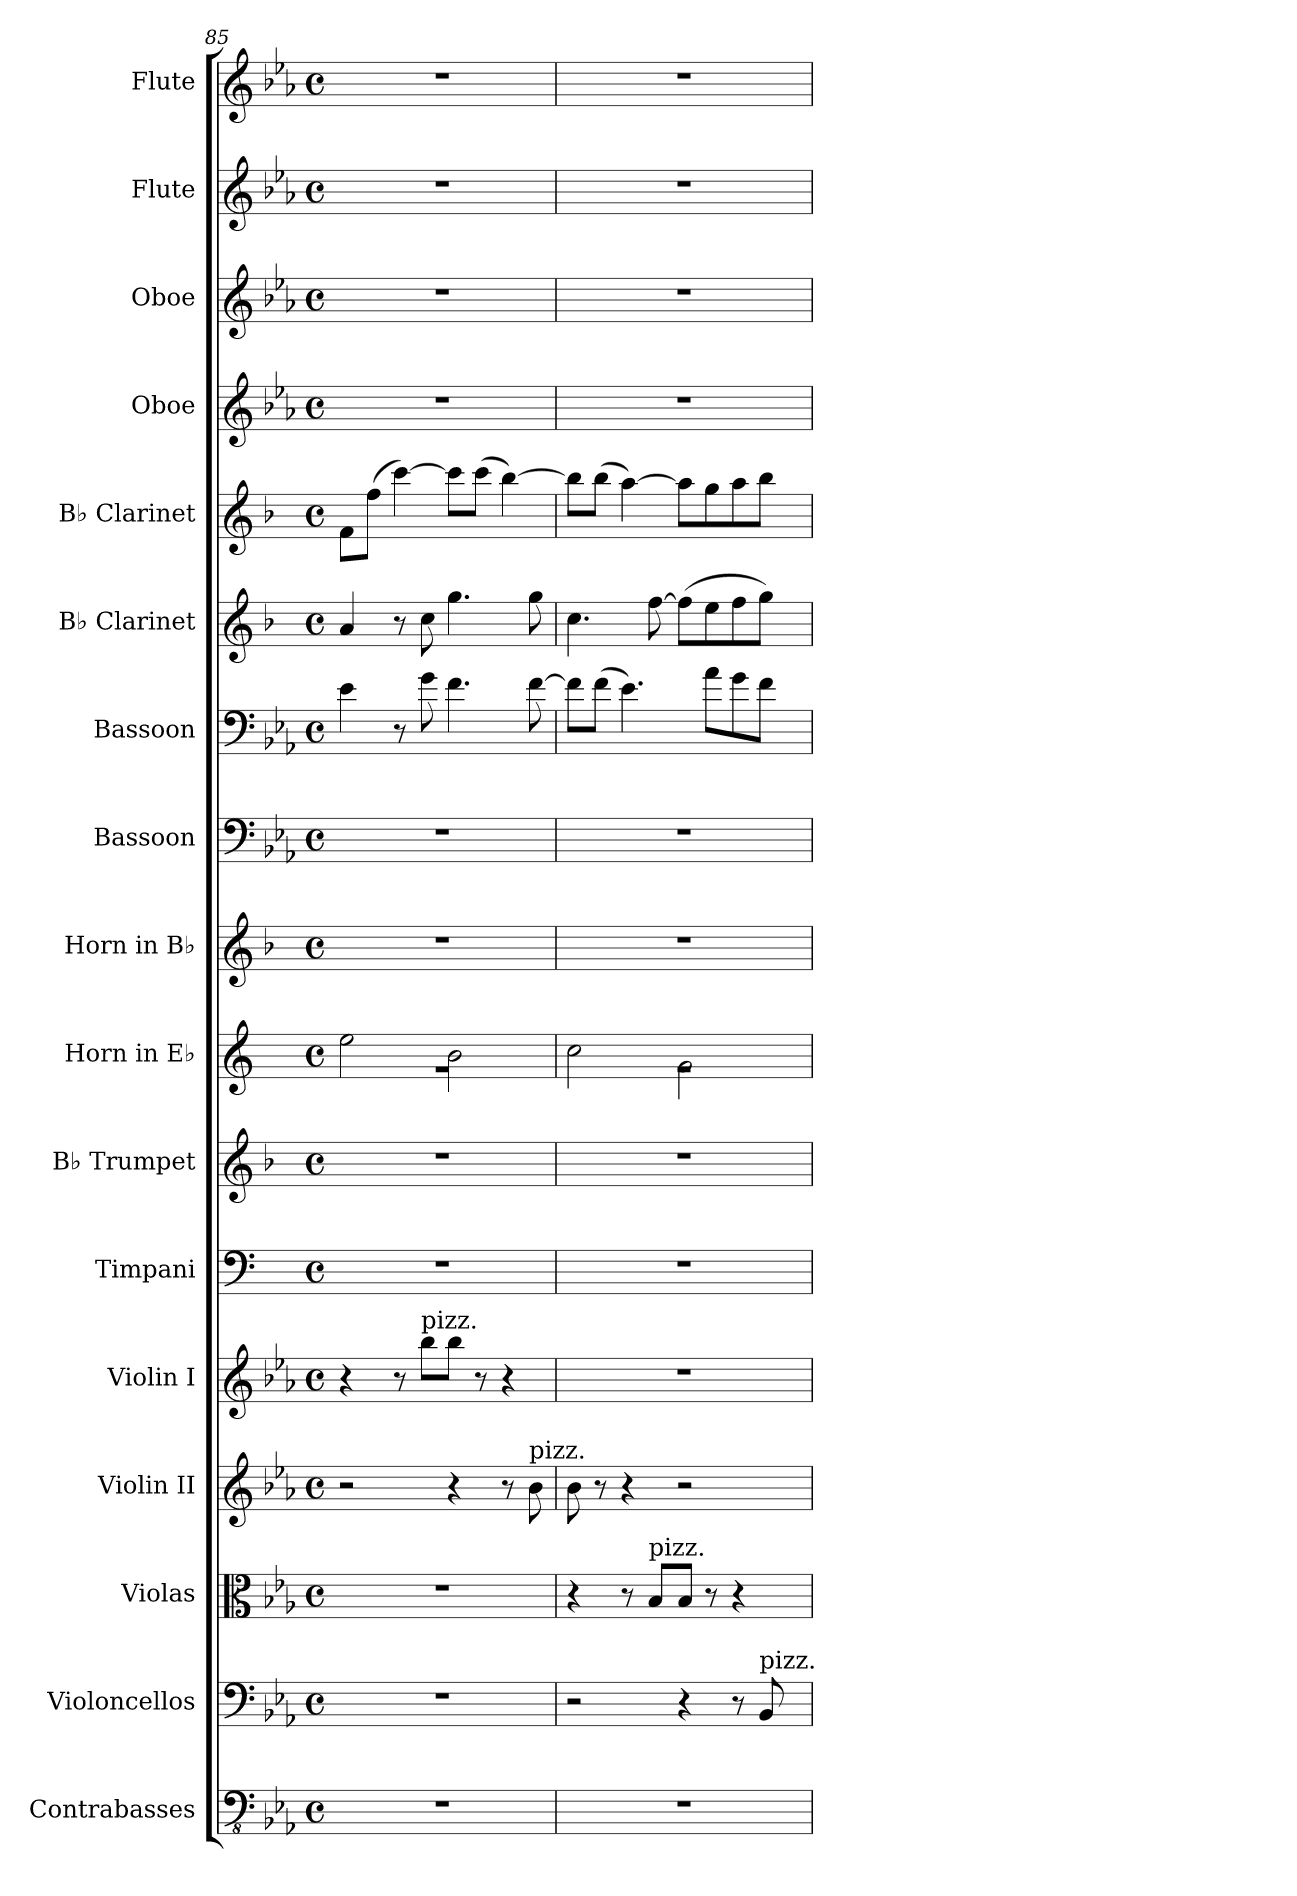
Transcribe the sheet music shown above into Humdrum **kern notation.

**kern	**kern	**kern	**kern	**kern	**kern	**kern	**kern	**kern	**kern	**kern	**kern	**kern	**kern	**kern	**kern	**kern
*part17	*part16	*part15	*part14	*part13	*part12	*part11	*part10	*part9	*part8	*part7	*part6	*part5	*part4	*part3	*part2	*part1
*staff17	*staff16	*staff15	*staff14	*staff13	*staff12	*staff11	*staff10	*staff9	*staff8	*staff7	*staff6	*staff5	*staff4	*staff3	*staff2	*staff1
*I"Contrabasses	*I"Violoncellos	*I"Violas	*I"Violin II	*I"Violin I	*I"Timpani	*I"B♭ Trumpet	*I"Horn in E♭	*I"Horn in B♭	*I"Bassoon	*I"Bassoon	*I"B♭ Clarinet	*I"B♭ Clarinet	*I"Oboe	*I"Oboe	*I"Flute	*I"Flute
*I'Cbs.	*I'Vcs.	*I'Vlas.	*I'Vln II.	*I'Vln I.	*I'Timp.	*I'B♭ Tpt.	*	*	*I'Bsn.	*I'Bsn.	*I'B♭ Cl.	*I'B♭ Cl.	*I'Ob.	*I'Ob.	*I'Fl.	*I'Fl.
*clefFv4	*clefF4	*clefC3	*clefG2	*clefG2	*clefF4	*clefG2	*clefG2	*clefG2	*clefF4	*clefF4	*clefG2	*clefG2	*clefG2	*clefG2	*clefG2	*clefG2
*	*	*	*	*	*	*ITrd1c2	*ITrd5c9	*ITrd1c2	*	*	*ITrd1c2	*ITrd1c2	*	*	*	*
*k[b-e-a-]	*k[b-e-a-]	*k[b-e-a-]	*k[b-e-a-]	*k[b-e-a-]	*k[]	*k[b-e-a-]	*k[b-e-a-]	*k[b-e-a-]	*k[b-e-a-]	*k[b-e-a-]	*k[b-e-a-]	*k[b-e-a-]	*k[b-e-a-]	*k[b-e-a-]	*k[b-e-a-]	*k[b-e-a-]
*M4/4	*M4/4	*M4/4	*M4/4	*M4/4	*M4/4	*M4/4	*M4/4	*M4/4	*M4/4	*M4/4	*M4/4	*M4/4	*M4/4	*M4/4	*M4/4	*M4/4
*met(c)	*met(c)	*met(c)	*met(c)	*met(c)	*met(c)	*met(c)	*met(c)	*met(c)	*met(c)	*met(c)	*met(c)	*met(c)	*met(c)	*met(c)	*met(c)	*met(c)
=85	=85	=85	=85	=85	=85	=85	=85	=85	=85	=85	=85	=85	=85	=85	=85	=85
*	*	*	*	*	*	*	*^	*	*	*	*	*	*	*	*	*
1r	1r	1r	2r	4r	1r	1r	1rg	2g\	1r	1r	4e-\	4g/	8e-\L	1r	1r	1r	1r
.	.	.	.	.	.	.	.	.	.	.	.	.	(8ee-\J	.	.	.	.
.	.	.	.	8r	.	.	.	.	.	.	8r	8r	[4bb-\)	.	.	.	.
!	!	!	!	!LO:TX:a:t=pizz.	!	!	!	!	!	!	!	!	!	!	!	!	!
.	.	.	.	8bb-\L	.	.	.	.	.	.	8g\	8b-\	.	.	.	.	.
.	.	.	4r	8bb-\J	.	.	.	2d\	.	.	4.f\	4.ff\	8bb-\L]	.	.	.	.
.	.	.	.	8r	.	.	.	.	.	.	.	.	(8bb-\J	.	.	.	.
.	.	.	8r	4r	.	.	.	.	.	.	.	.	[4aa-\)	.	.	.	.
!	!	!	!LO:TX:a:t=pizz.	!	!	!	!	!	!	!	!	!	!	!	!	!	!
.	.	.	8b-\	.	.	.	.	.	.	.	[8f\	8ff\	.	.	.	.	.
=86	=86	=86	=86	=86	=86	=86	=86	=86	=86	=86	=86	=86	=86	=86	=86	=86	=86
1r	2r	4r	8b-\	1r	1r	1r	1rg	2e-\	1r	1r	8f\L]	4.b-\	8aa-\L]	1r	1r	1r	1r
.	.	.	8r	.	.	.	.	.	.	.	(8f\J	.	(8aa-\J	.	.	.	.
.	.	8r	4r	.	.	.	.	.	.	.	4.e-\)	.	[4gg\)	.	.	.	.
!	!	!LO:TX:a:t=pizz.	!	!	!	!	!	!	!	!	!	!	!	!	!	!	!
.	.	8B-/L	.	.	.	.	.	.	.	.	.	[8ee-\	.	.	.	.	.
.	4r	8B-/J	2r	.	.	.	.	2B-\	.	.	.	(8ee-\L]	8gg\L]	.	.	.	.
.	.	8r	.	.	.	.	.	.	.	.	8a-\L	8dd\	8ff\	.	.	.	.
.	8r	4r	.	.	.	.	.	.	.	.	8g\	8ee-\	8gg\	.	.	.	.
!	!LO:TX:a:t=pizz.	!	!	!	!	!	!	!	!	!	!	!	!	!	!	!	!
.	8BB-/	.	.	.	.	.	.	.	.	.	8f\J	8ff\J)	8aa-\J	.	.	.	.
*	*	*	*	*	*	*	*v	*v	*	*	*	*	*	*	*	*	*
=	=	=	=	=	=	=	=	=	=	=	=	=	=	=	=	=
*-	*-	*-	*-	*-	*-	*-	*-	*-	*-	*-	*-	*-	*-	*-	*-	*-
